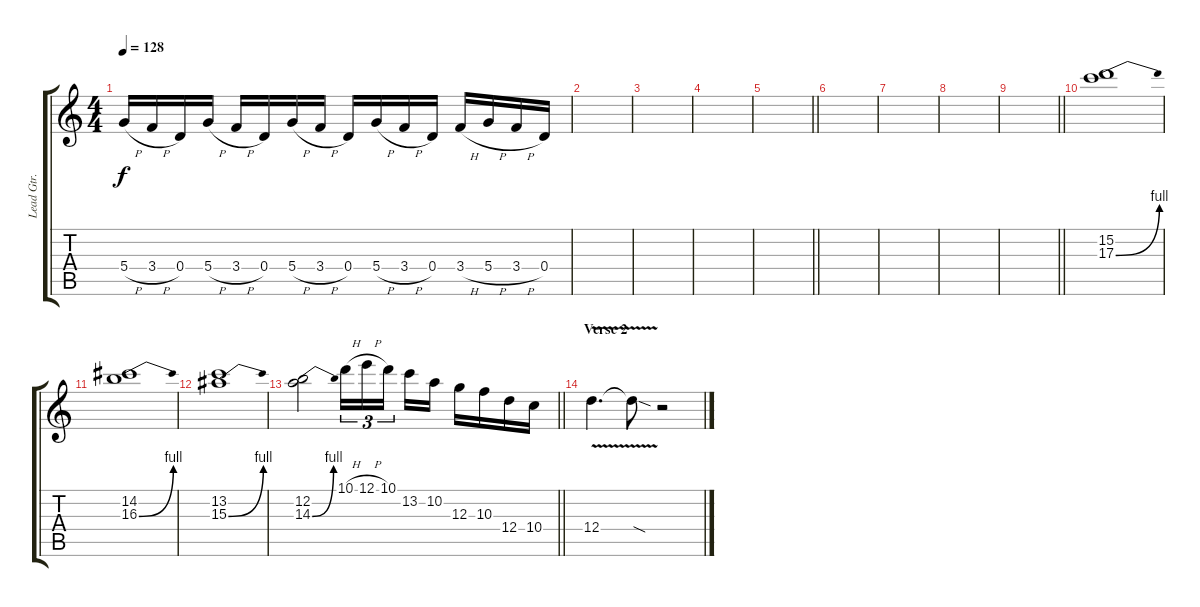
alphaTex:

\track ("Lead Gtr." "Lead Gtr.") {instrument distortionguitar}
\staff {score tabs}
\tuning (E4 B3 G3 D3 A2 D2) {hide}
\ts (4 4)
\tempo 128
\clef g2
\ks c
5.4{h}.16{dy f} 3.4{h}.16 0.4.16 5.4{h}.16 3.4{h}.16 0.4.16 5.4{h}.16 3.4{h}.16 0.4.16 5.4{h}.16 3.4{h}.16 0.4.16 3.4{h}.16 5.4{h}.16 3.4{h}.16 0.4.16 |
|
|
|
\barLineRight lightlight
|
\section ("" "")
|
|
|
\barLineRight lightlight
|
\section ("" "")
(15.2 17.3{be (bend 0 0 60 4)}).1 |
(14.2 16.3{be (bend 0 0 60 4)}).1 |
(13.2 15.3{be (bend 0 0 60 4)}).1 |
\barLineRight lightlight
(12.2 14.3{be (bend 0 0 60 4)}).2 10.1{h}.16{tu (3 2)} 12.1{h}.16{tu (3 2)} 10.1.16{tu (3 2) beam splitsecondary} 13.2.16 10.2.16 12.3.16 10.3.16 12.4.16 10.4.16 |
\section ("" "Verse 2")
12.4{v}.4{d} 12.4{sod t}.8 r.2
